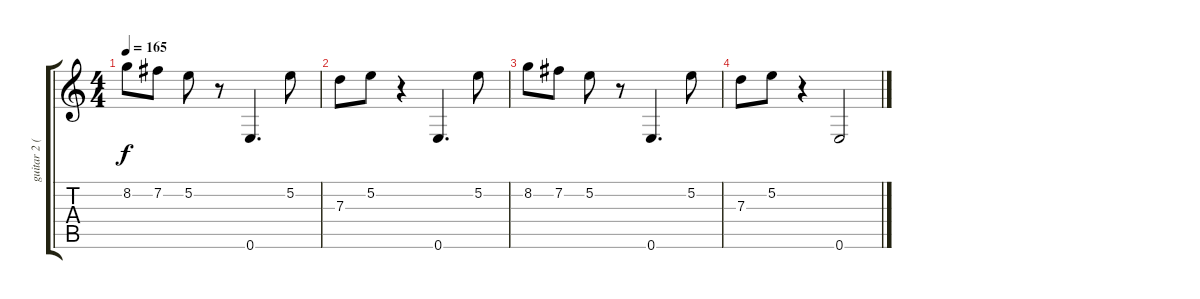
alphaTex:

\track ("guitar 2 (Blackmore)" "guitar 2 (") {instrument overdrivenguitar}
\staff {score tabs}
\tuning (E4 B3 G3 D3 A2 E2) {hide}
\ts (4 4)
\tempo 165
\clef g2
\ks c
8.2.8{dy f} 7.2.8 5.2.8 r.8 0.6.4{d} 5.2.8 |
7.3.8 5.2.8 r.4 0.6.4{d} 5.2.8 |
8.2.8 7.2.8 5.2.8 r.8 0.6.4{d} 5.2.8 |
7.3.8 5.2.8 r.4 0.6.2
